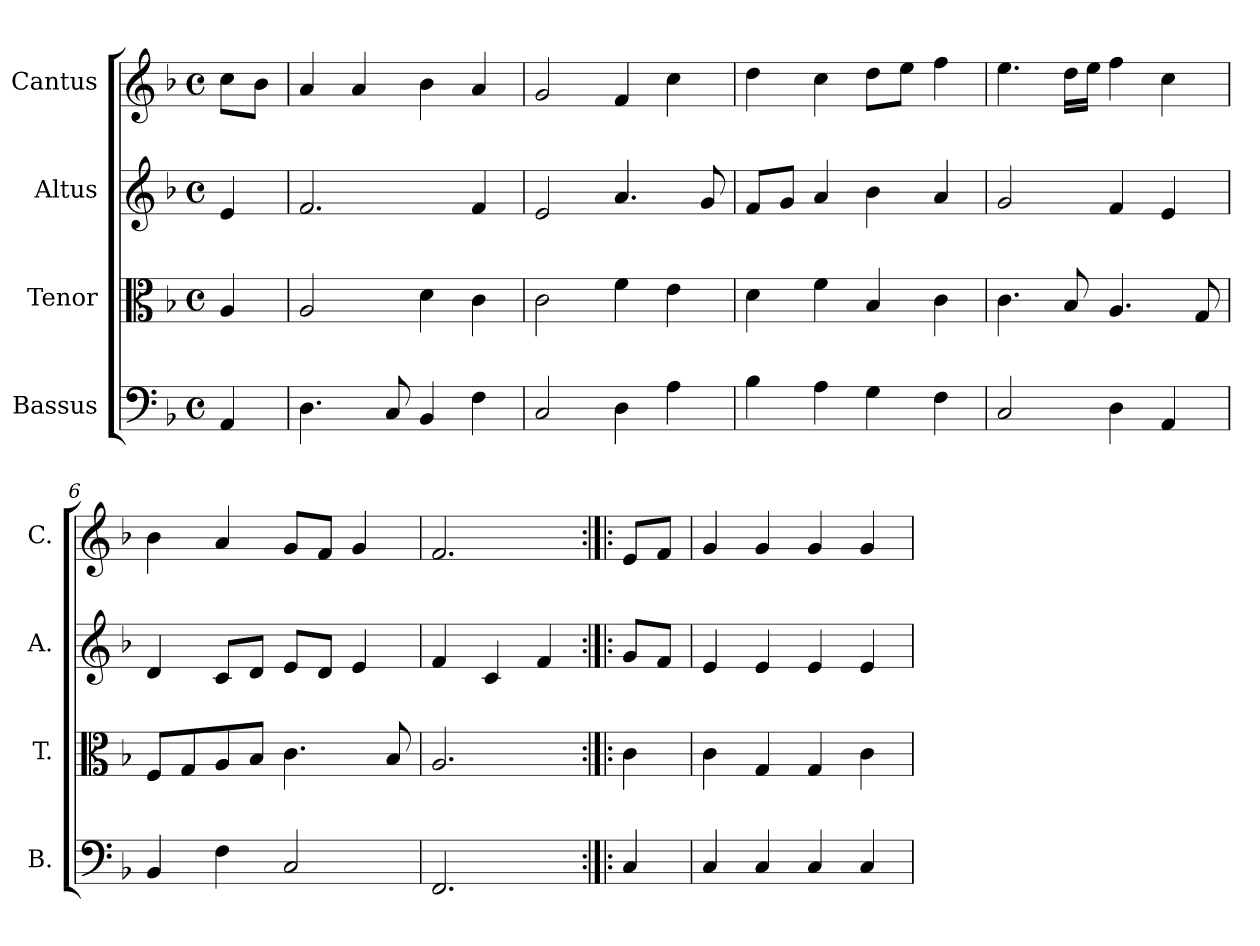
**kern	**kern	**kern	**kern
*part4	*part3	*part2	*part1
*staff4	*staff3	*staff2	*staff1
*I"Bassus	*I"Tenor	*I"Altus	*I"Cantus
*I'B.	*I'T.	*I'A.	*I'C.
*clefF4	*clefC3	*clefG2	*clefG2
*k[b-]	*k[b-]	*k[b-]	*k[b-]
*F:	*F:	*F:	*F:
*M4/4	*M4/4	*M4/4	*M4/4
*met(c)	*met(c)	*met(c)	*met(c)
=1	=1	=1	=1
4AA/	4A/	4e/	8cc\L
.	.	.	8b-\J
=2	=2	=2	=2
4.D\	2A/	2.f/	4a/
.	.	.	4a/
8C/	.	.	.
4BB-/	4d\	.	4b-\
4F\	4c\	4f/	4a/
=3	=3	=3	=3
2C/	2c\	2e/	2g/
4D\	4f\	4.a/	4f/
4A\	4e\	.	4cc\
.	.	8g/	.
=4	=4	=4	=4
4B-\	4d\	8f/L	4dd\
.	.	8g/J	.
4A\	4f\	4a/	4cc\
4G\	4B-/	4b-\	8dd\L
.	.	.	8ee\J
4F\	4c\	4a/	4ff\
=5	=5	=5	=5
2C/	4.c\	2g/	4.ee\
.	8B-/	.	16dd\LL
.	.	.	16ee\JJ
4D\	4.A/	4f/	4ff\
4AA/	.	4e/	4cc\
.	8G/	.	.
=6	=6	=6	=6
4BB-/	8F/L	4d/	4b-\
.	8G/	.	.
4F\	8A/	8c/L	4a/
.	8B-/J	8d/J	.
2C/	4.c\	8e/L	8g/L
.	.	8d/J	8f/J
.	.	4e/	4g/
.	8B-/	.	.
=7	=7	=7	=7
2.FF/	2.A/	4f/	2.f/
.	.	4c/	.
.	.	4f/	.
=8:|!|:	=8:|!|:	=8:|!|:	=8:|!|:
4C/	4c\	8g/L	8e/L
.	.	8f/J	8f/J
=9	=9	=9	=9
4C/	4c\	4e/	4g/
4C/	4G/	4e/	4g/
4C/	4G/	4e/	4g/
4C/	4c\	4e/	4g/
=	=	=	=
*-	*-	*-	*-
